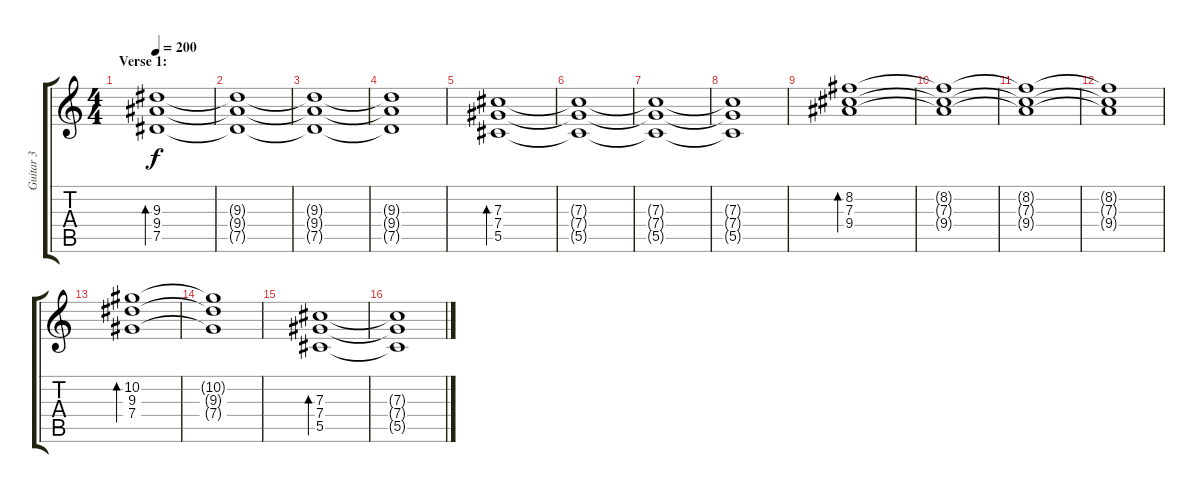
\track ("Guitar 3" "Guitar 3") {instrument acousticguitarsteel}
\staff {score tabs}
\tuning (Eb4 Bb3 Gb3 Db3 Ab2 Eb2) {hide}
\ts (4 4)
\section ("" "Verse 1:")
\tempo 200
\clef g2
\ks c
(9.3 9.4 7.5).1{bd 240 dy f} |
(9.3{t} 9.4{t} 7.5{t}).1 |
(9.3{t} 9.4{t} 7.5{t}).1 |
(9.3{t} 9.4{t} 7.5{t}).1 |
(7.3 7.4 5.5).1{bd 240} |
(7.3{t} 7.4{t} 5.5{t}).1 |
(7.3{t} 7.4{t} 5.5{t}).1 |
(7.3{t} 7.4{t} 5.5{t}).1 |
(8.2 7.3 9.4).1{bd 240} |
(8.2{t} 7.3{t} 9.4{t}).1 |
(8.2{t} 7.3{t} 9.4{t}).1 |
(8.2{t} 7.3{t} 9.4{t}).1 |
(10.2 9.3 7.4).1{bd 240} |
(10.2{t} 9.3{t} 7.4{t}).1 |
(7.3 7.4 5.5).1{bd 240} |
(7.3{t} 7.4{t} 5.5{t}).1
